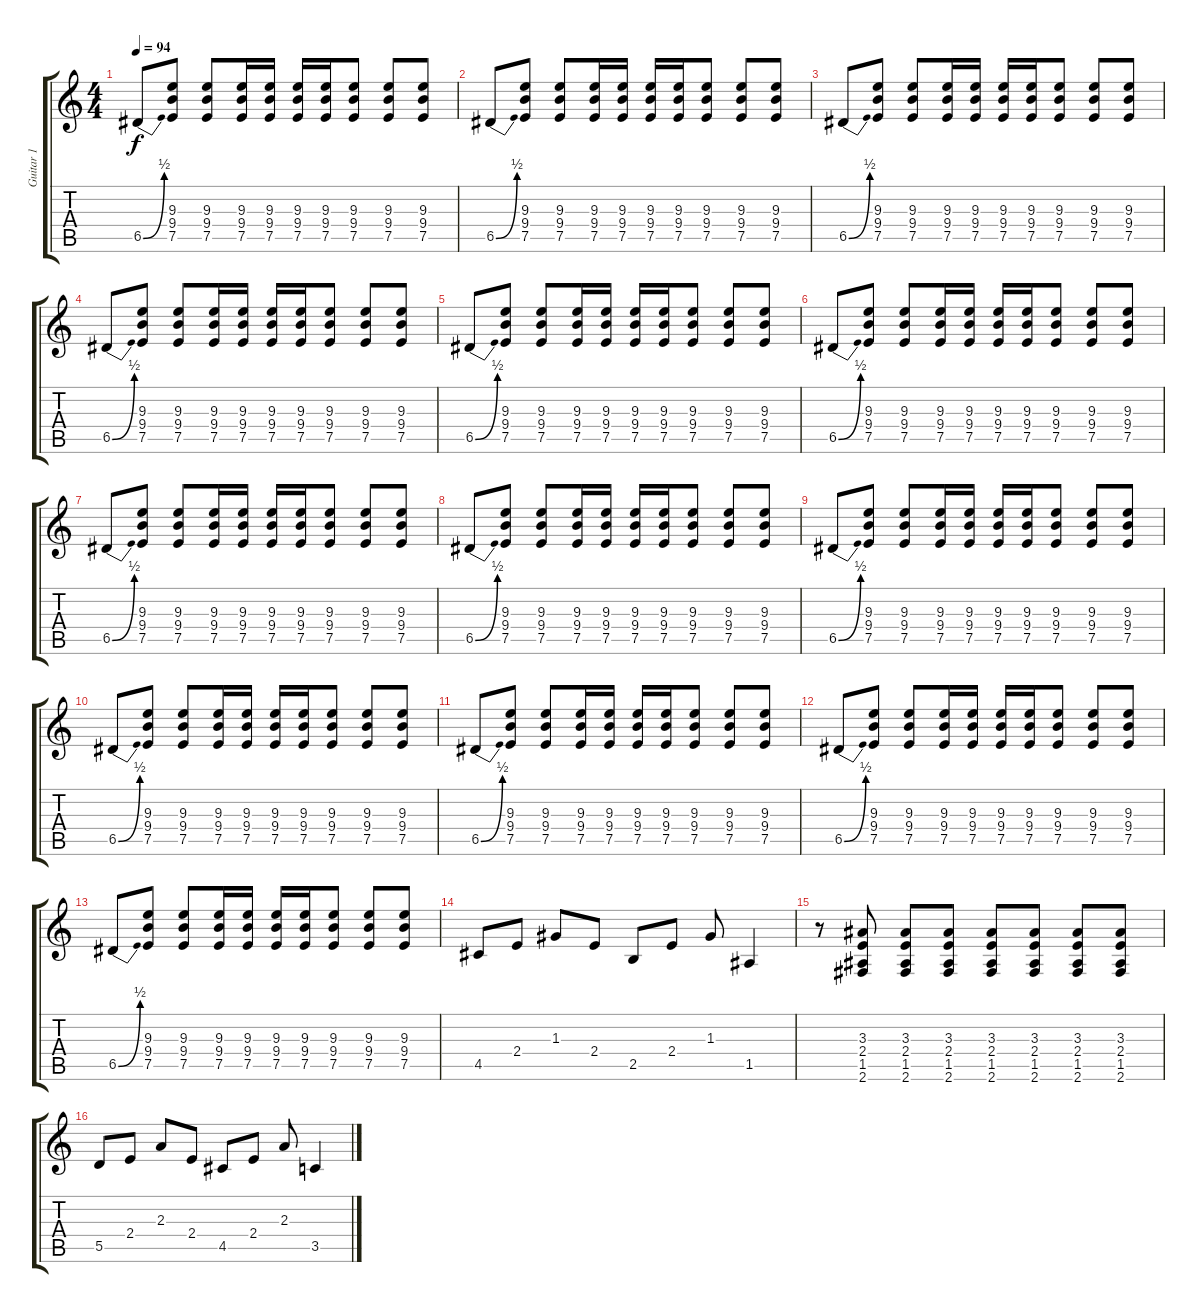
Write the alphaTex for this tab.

\track ("Guitar 1" "Guitar 1") {instrument overdrivenguitar}
\staff {score tabs}
\tuning (E4 B3 G3 D3 A2 E2) {hide}
\ts (4 4)
\tempo 94
\clef g2
\ks c
6.5{be (bend 0 0 60 2)}.8{dy f} (9.3 9.4 7.5).8 (9.3 9.4 7.5).8 (9.3 9.4 7.5).16 (9.3 9.4 7.5).16 (9.3 9.4 7.5).16 (9.3 9.4 7.5).16 (9.3 9.4 7.5).8 (9.3 9.4 7.5).8 (9.3 9.4 7.5).8 |
6.5{be (bend 0 0 60 2)}.8 (9.3 9.4 7.5).8 (9.3 9.4 7.5).8 (9.3 9.4 7.5).16 (9.3 9.4 7.5).16 (9.3 9.4 7.5).16 (9.3 9.4 7.5).16 (9.3 9.4 7.5).8 (9.3 9.4 7.5).8 (9.3 9.4 7.5).8 |
6.5{be (bend 0 0 60 2)}.8 (9.3 9.4 7.5).8 (9.3 9.4 7.5).8 (9.3 9.4 7.5).16 (9.3 9.4 7.5).16 (9.3 9.4 7.5).16 (9.3 9.4 7.5).16 (9.3 9.4 7.5).8 (9.3 9.4 7.5).8 (9.3 9.4 7.5).8 |
6.5{be (bend 0 0 60 2)}.8 (9.3 9.4 7.5).8 (9.3 9.4 7.5).8 (9.3 9.4 7.5).16 (9.3 9.4 7.5).16 (9.3 9.4 7.5).16 (9.3 9.4 7.5).16 (9.3 9.4 7.5).8 (9.3 9.4 7.5).8 (9.3 9.4 7.5).8 |
6.5{be (bend 0 0 60 2)}.8 (9.3 9.4 7.5).8 (9.3 9.4 7.5).8 (9.3 9.4 7.5).16 (9.3 9.4 7.5).16 (9.3 9.4 7.5).16 (9.3 9.4 7.5).16 (9.3 9.4 7.5).8 (9.3 9.4 7.5).8 (9.3 9.4 7.5).8 |
6.5{be (bend 0 0 60 2)}.8 (9.3 9.4 7.5).8 (9.3 9.4 7.5).8 (9.3 9.4 7.5).16 (9.3 9.4 7.5).16 (9.3 9.4 7.5).16 (9.3 9.4 7.5).16 (9.3 9.4 7.5).8 (9.3 9.4 7.5).8 (9.3 9.4 7.5).8 |
6.5{be (bend 0 0 60 2)}.8 (9.3 9.4 7.5).8 (9.3 9.4 7.5).8 (9.3 9.4 7.5).16 (9.3 9.4 7.5).16 (9.3 9.4 7.5).16 (9.3 9.4 7.5).16 (9.3 9.4 7.5).8 (9.3 9.4 7.5).8 (9.3 9.4 7.5).8 |
6.5{be (bend 0 0 60 2)}.8 (9.3 9.4 7.5).8 (9.3 9.4 7.5).8 (9.3 9.4 7.5).16 (9.3 9.4 7.5).16 (9.3 9.4 7.5).16 (9.3 9.4 7.5).16 (9.3 9.4 7.5).8 (9.3 9.4 7.5).8 (9.3 9.4 7.5).8 |
6.5{be (bend 0 0 60 2)}.8 (9.3 9.4 7.5).8 (9.3 9.4 7.5).8 (9.3 9.4 7.5).16 (9.3 9.4 7.5).16 (9.3 9.4 7.5).16 (9.3 9.4 7.5).16 (9.3 9.4 7.5).8 (9.3 9.4 7.5).8 (9.3 9.4 7.5).8 |
6.5{be (bend 0 0 60 2)}.8 (9.3 9.4 7.5).8 (9.3 9.4 7.5).8 (9.3 9.4 7.5).16 (9.3 9.4 7.5).16 (9.3 9.4 7.5).16 (9.3 9.4 7.5).16 (9.3 9.4 7.5).8 (9.3 9.4 7.5).8 (9.3 9.4 7.5).8 |
6.5{be (bend 0 0 60 2)}.8 (9.3 9.4 7.5).8 (9.3 9.4 7.5).8 (9.3 9.4 7.5).16 (9.3 9.4 7.5).16 (9.3 9.4 7.5).16 (9.3 9.4 7.5).16 (9.3 9.4 7.5).8 (9.3 9.4 7.5).8 (9.3 9.4 7.5).8 |
6.5{be (bend 0 0 60 2)}.8 (9.3 9.4 7.5).8 (9.3 9.4 7.5).8 (9.3 9.4 7.5).16 (9.3 9.4 7.5).16 (9.3 9.4 7.5).16 (9.3 9.4 7.5).16 (9.3 9.4 7.5).8 (9.3 9.4 7.5).8 (9.3 9.4 7.5).8 |
6.5{be (bend 0 0 60 2)}.8 (9.3 9.4 7.5).8 (9.3 9.4 7.5).8 (9.3 9.4 7.5).16 (9.3 9.4 7.5).16 (9.3 9.4 7.5).16 (9.3 9.4 7.5).16 (9.3 9.4 7.5).8 (9.3 9.4 7.5).8 (9.3 9.4 7.5).8 |
4.5.8 2.4.8 1.3.8 2.4.8 2.5.8 2.4.8 1.3.8 1.5.4 |
r.8 (3.3 2.4 1.5 2.6).8 (3.3 2.4 1.5 2.6).8 (3.3 2.4 1.5 2.6).8 (3.3 2.4 1.5 2.6).8 (3.3 2.4 1.5 2.6).8 (3.3 2.4 1.5 2.6).8 (3.3 2.4 1.5 2.6).8 |
5.5.8 2.4.8 2.3.8 2.4.8 4.5.8 2.4.8 2.3.8 3.5.4
